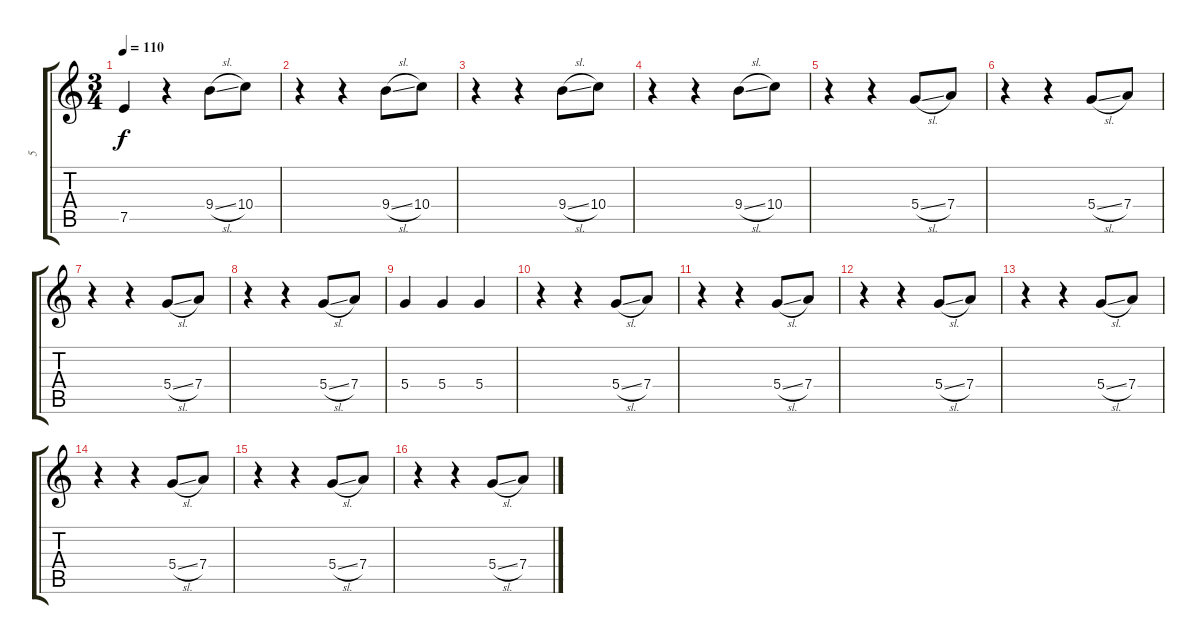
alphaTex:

\track ("5" "5") {instrument electricguitarclean}
\staff {score tabs}
\tuning (E4 B3 G3 D3 A2 E2) {hide}
\ts (3 4)
\tempo 110
\clef g2
\ks c
7.5.4{dy f} r.4 9.4{sl}.8 10.4.8 |
r.4 r.4 9.4{sl}.8 10.4.8 |
r.4 r.4 9.4{sl}.8 10.4.8 |
r.4 r.4 9.4{sl}.8 10.4.8 |
r.4 r.4 5.4{sl}.8 7.4.8 |
r.4 r.4 5.4{sl}.8 7.4.8 |
r.4 r.4 5.4{sl}.8 7.4.8 |
r.4 r.4 5.4{sl}.8 7.4.8 |
5.4.4 5.4.4 5.4.4 |
r.4 r.4 5.4{sl}.8 7.4.8 |
r.4 r.4 5.4{sl}.8 7.4.8 |
r.4 r.4 5.4{sl}.8 7.4.8 |
r.4 r.4 5.4{sl}.8 7.4.8 |
r.4 r.4 5.4{sl}.8 7.4.8 |
r.4 r.4 5.4{sl}.8 7.4.8 |
r.4 r.4 5.4{sl}.8 7.4.8
